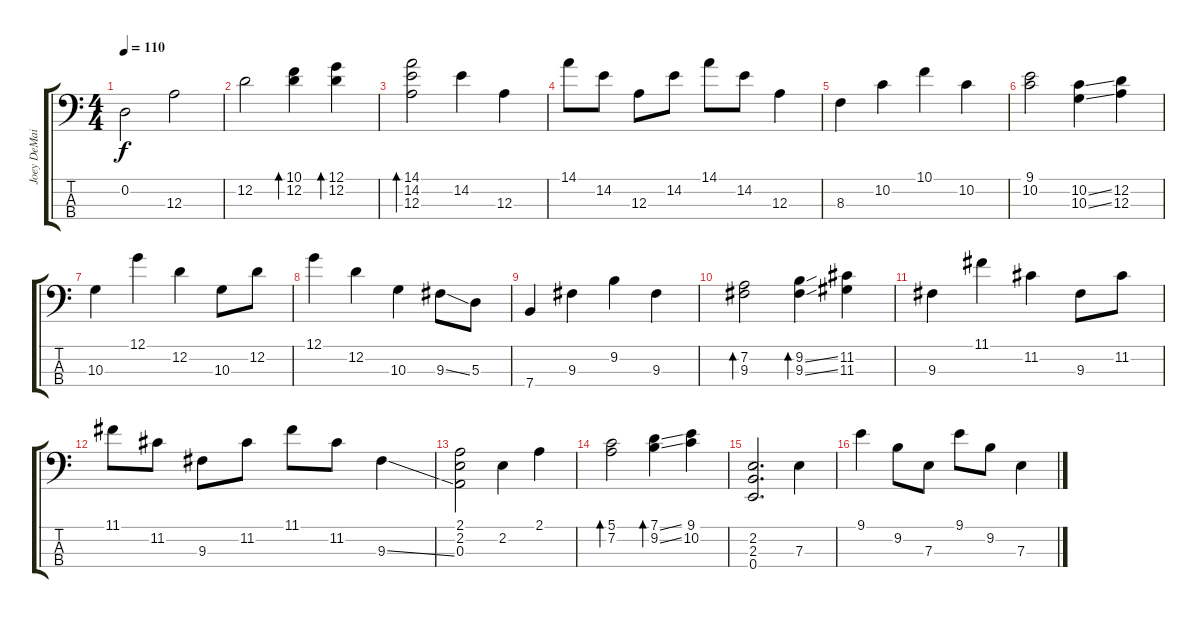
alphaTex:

\track ("Joey DeMaio" "Joey DeMai") {instrument slapbass2}
\staff {score tabs}
\tuning (G2 D2 A1 E1) {hide}
\ts (4 4)
\tempo 110
\clef f4
\ks c
0.2.2{dy f instrument slapbass2} 12.3.2 |
12.2.2 (10.1 12.2).4{bd 120} (12.1 12.2).4{bd 120} |
(14.1 14.2 12.3).2{bd 240} 14.2.4 12.3.4 |
14.1.8 14.2.8 12.3.8 14.2.8 14.1.8 14.2.8 12.3.4 |
8.3.4 10.2.4 10.1.4 10.2.4 |
(9.1 10.2).2 (10.2{ss} 10.3{ss}).4 (12.2 12.3).4 |
10.3.4 12.1.4 12.2.4 10.3.8 12.2.8 |
12.1.4 12.2.4 10.3.4 9.3{ss}.8 5.3.8 |
7.4.4 9.3.4 9.2.4 9.3.4 |
(7.2 9.3).2{bd 240} (9.2{ss} 9.3{ss}).4{bd 240} (11.2 11.3).4 |
9.3.4 11.1.4 11.2.4 9.3.8 11.2.8 |
11.1.8 11.2.8 9.3.8 11.2.8 11.1.8 11.2.8 9.3{ss}.4 |
(2.1 2.2 0.3).2 2.2.4 2.1.4 |
(5.1 7.2).2{bd 240} (7.1{ss} 9.2{ss}).4{bd 240} (9.1 10.2).4 |
(2.2 2.3 0.4).2{d} 7.3.4 |
9.1.4 9.2.8 7.3.8 9.1.8 9.2.8 7.3.4
